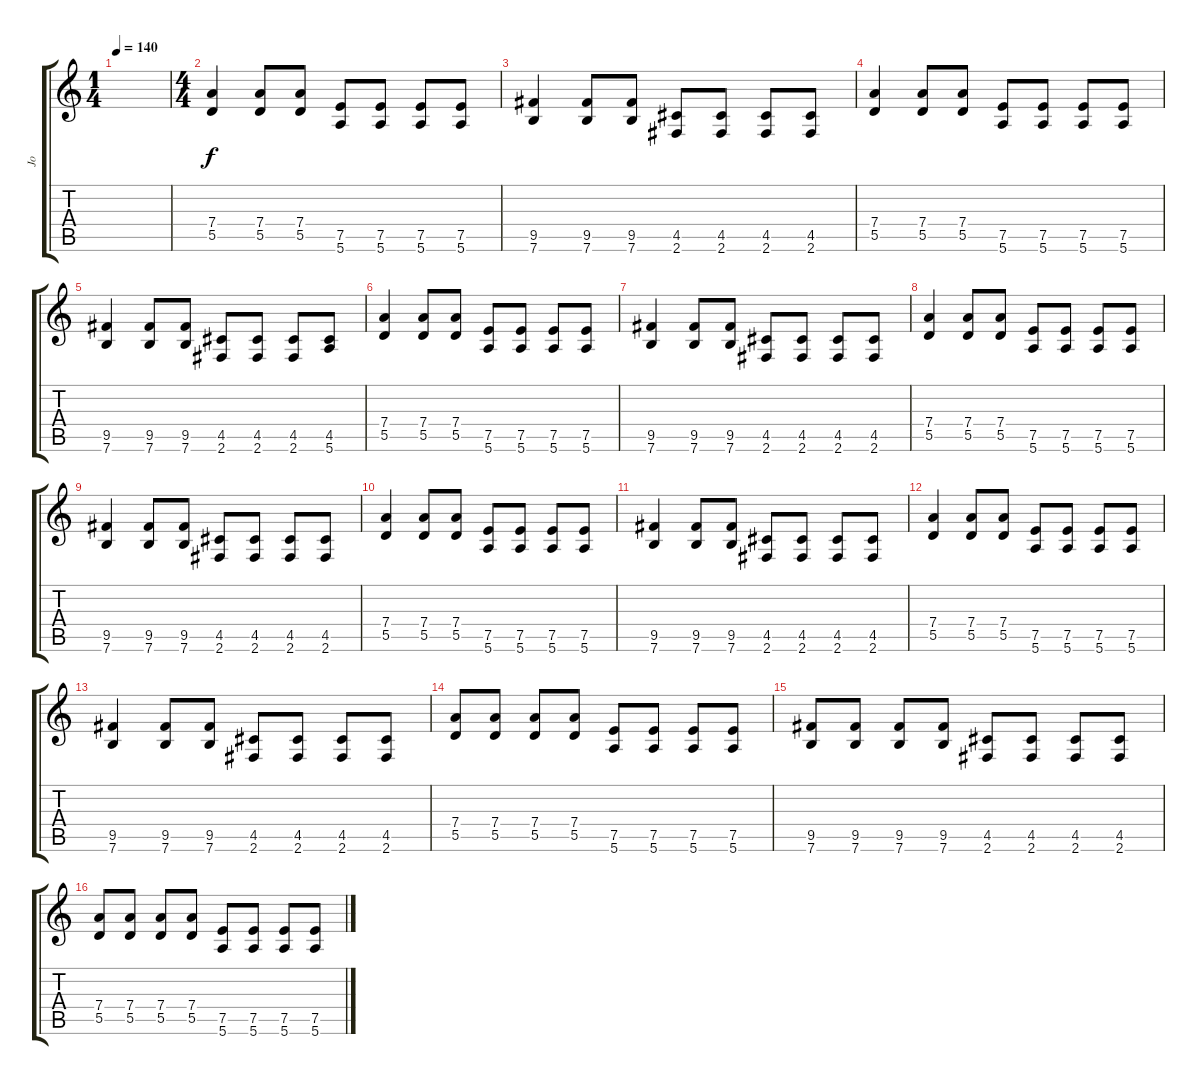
\track ("Jo" "Jo") {instrument overdrivenguitar}
\staff {score tabs}
\tuning (E4 B3 G3 D3 A2 E2) {hide}
\ts (1 4)
\tempo 140
\clef g2
\ks c
|
\ts (4 4)
(7.4 5.5).4 (7.4 5.5).8 (7.4 5.5).8 (7.5 5.6).8 (7.5 5.6).8 (7.5 5.6).8 (7.5 5.6).8 |
(9.5 7.6).4 (9.5 7.6).8 (9.5 7.6).8 (4.5 2.6).8 (4.5 2.6).8 (4.5 2.6).8 (4.5 2.6).8 |
(7.4 5.5).4 (7.4 5.5).8 (7.4 5.5).8 (7.5 5.6).8 (7.5 5.6).8 (7.5 5.6).8 (7.5 5.6).8 |
(9.5 7.6).4 (9.5 7.6).8 (9.5 7.6).8 (4.5 2.6).8 (4.5 2.6).8 (4.5 2.6).8 (4.5 5.6).8 |
(7.4 5.5).4 (7.4 5.5).8 (7.4 5.5).8 (7.5 5.6).8 (7.5 5.6).8 (7.5 5.6).8 (7.5 5.6).8 |
(9.5 7.6).4 (9.5 7.6).8 (9.5 7.6).8 (4.5 2.6).8 (4.5 2.6).8 (4.5 2.6).8 (4.5 2.6).8 |
(7.4 5.5).4 (7.4 5.5).8 (7.4 5.5).8 (7.5 5.6).8 (7.5 5.6).8 (7.5 5.6).8 (7.5 5.6).8 |
(9.5 7.6).4 (9.5 7.6).8 (9.5 7.6).8 (4.5 2.6).8 (4.5 2.6).8 (4.5 2.6).8 (4.5 2.6).8 |
(7.4 5.5).4 (7.4 5.5).8 (7.4 5.5).8 (7.5 5.6).8 (7.5 5.6).8 (7.5 5.6).8 (7.5 5.6).8 |
(9.5 7.6).4 (9.5 7.6).8 (9.5 7.6).8 (4.5 2.6).8 (4.5 2.6).8 (4.5 2.6).8 (4.5 2.6).8 |
(7.4 5.5).4 (7.4 5.5).8 (7.4 5.5).8 (7.5 5.6).8 (7.5 5.6).8 (7.5 5.6).8 (7.5 5.6).8 |
(9.5 7.6).4 (9.5 7.6).8 (9.5 7.6).8 (4.5 2.6).8 (4.5 2.6).8 (4.5 2.6).8 (4.5 2.6).8 |
(7.4 5.5).8{volume 11} (7.4 5.5).8 (7.4 5.5).8 (7.4 5.5).8 (7.5 5.6).8 (7.5 5.6).8 (7.5 5.6).8 (7.5 5.6).8 |
(9.5 7.6).8 (9.5 7.6).8 (9.5 7.6).8 (9.5 7.6).8 (4.5 2.6).8 (4.5 2.6).8 (4.5 2.6).8 (4.5 2.6).8 |
(7.4 5.5).8 (7.4 5.5).8 (7.4 5.5).8 (7.4 5.5).8 (7.5 5.6).8 (7.5 5.6).8 (7.5 5.6).8 (7.5 5.6).8
